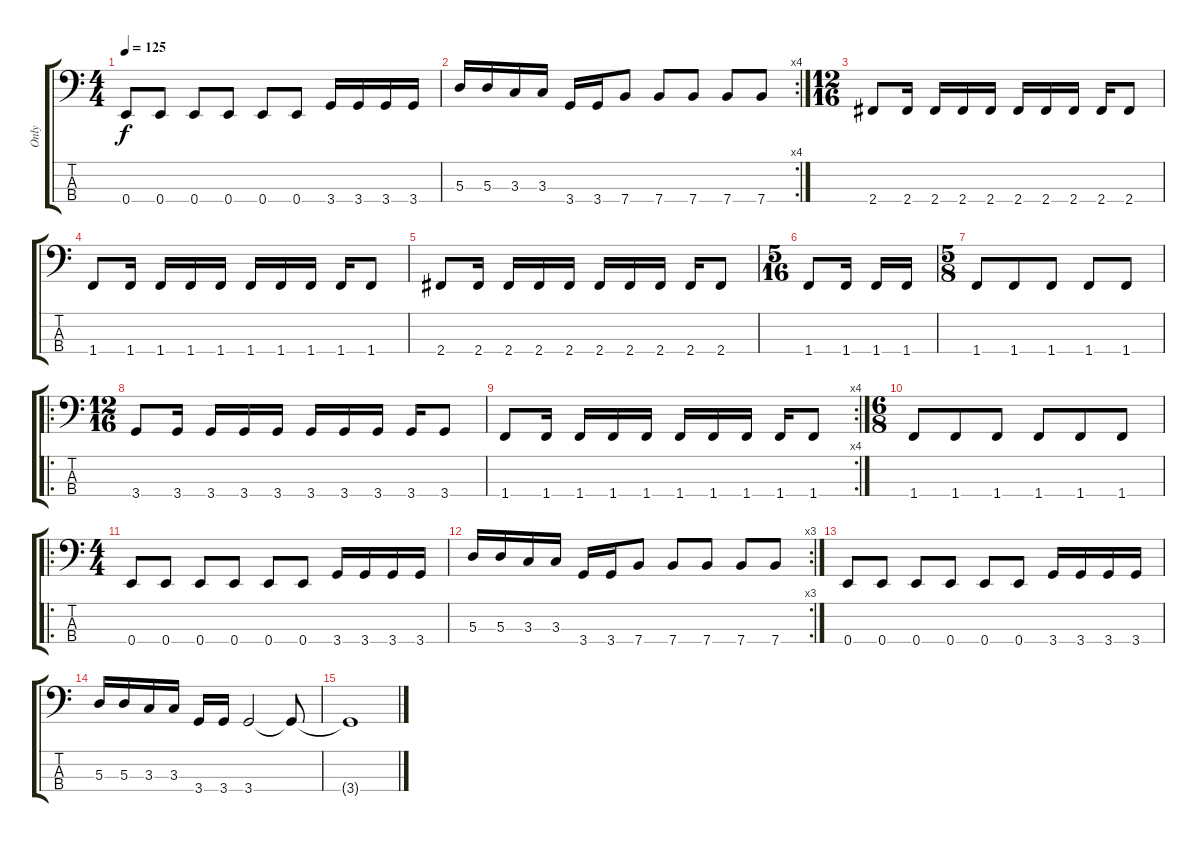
\track ("Only" "Only") {instrument overdrivenguitar}
\staff {score tabs}
\tuning (G2 D2 A1 E1) {hide}
\ts (4 4)
\tempo 125
\clef f4
\ks c
0.4.8{dy f instrument overdrivenguitar} 0.4.8 0.4.8 0.4.8 0.4.8 0.4.8 3.4.16 3.4.16 3.4.16 3.4.16 |
\rc 4
5.3.16 5.3.16 3.3.16 3.3.16 3.4.16 3.4.16 7.4.8 7.4.8 7.4.8 7.4.8 7.4.8 |
\ts (12 16)
2.4.8 2.4.16 2.4.16 2.4.16 2.4.16 2.4.16 2.4.16 2.4.16 2.4.16 2.4.8 |
1.4.8 1.4.16 1.4.16 1.4.16 1.4.16 1.4.16 1.4.16 1.4.16 1.4.16 1.4.8 |
2.4.8 2.4.16 2.4.16 2.4.16 2.4.16 2.4.16 2.4.16 2.4.16 2.4.16 2.4.8 |
\ts (5 16)
1.4.8 1.4.16 1.4.16 1.4.16 |
\ts (5 8)
1.4.8 1.4.8 1.4.8 1.4.8 1.4.8 |
\ro
\ts (12 16)
3.4.8 3.4.16 3.4.16 3.4.16 3.4.16 3.4.16 3.4.16 3.4.16 3.4.16 3.4.8 |
\rc 4
1.4.8 1.4.16 1.4.16 1.4.16 1.4.16 1.4.16 1.4.16 1.4.16 1.4.16 1.4.8 |
\ts (6 8)
1.4.8 1.4.8 1.4.8 1.4.8 1.4.8 1.4.8 |
\ro
\ts (4 4)
0.4.8 0.4.8 0.4.8 0.4.8 0.4.8 0.4.8 3.4.16 3.4.16 3.4.16 3.4.16 |
\rc 3
5.3.16 5.3.16 3.3.16 3.3.16 3.4.16 3.4.16 7.4.8 7.4.8 7.4.8 7.4.8 7.4.8 |
0.4.8 0.4.8 0.4.8 0.4.8 0.4.8 0.4.8 3.4.16 3.4.16 3.4.16 3.4.16 |
5.3.16 5.3.16 3.3.16 3.3.16 3.4.16 3.4.16 3.4.2 3.4{t}.8 |
3.4{t}.1
